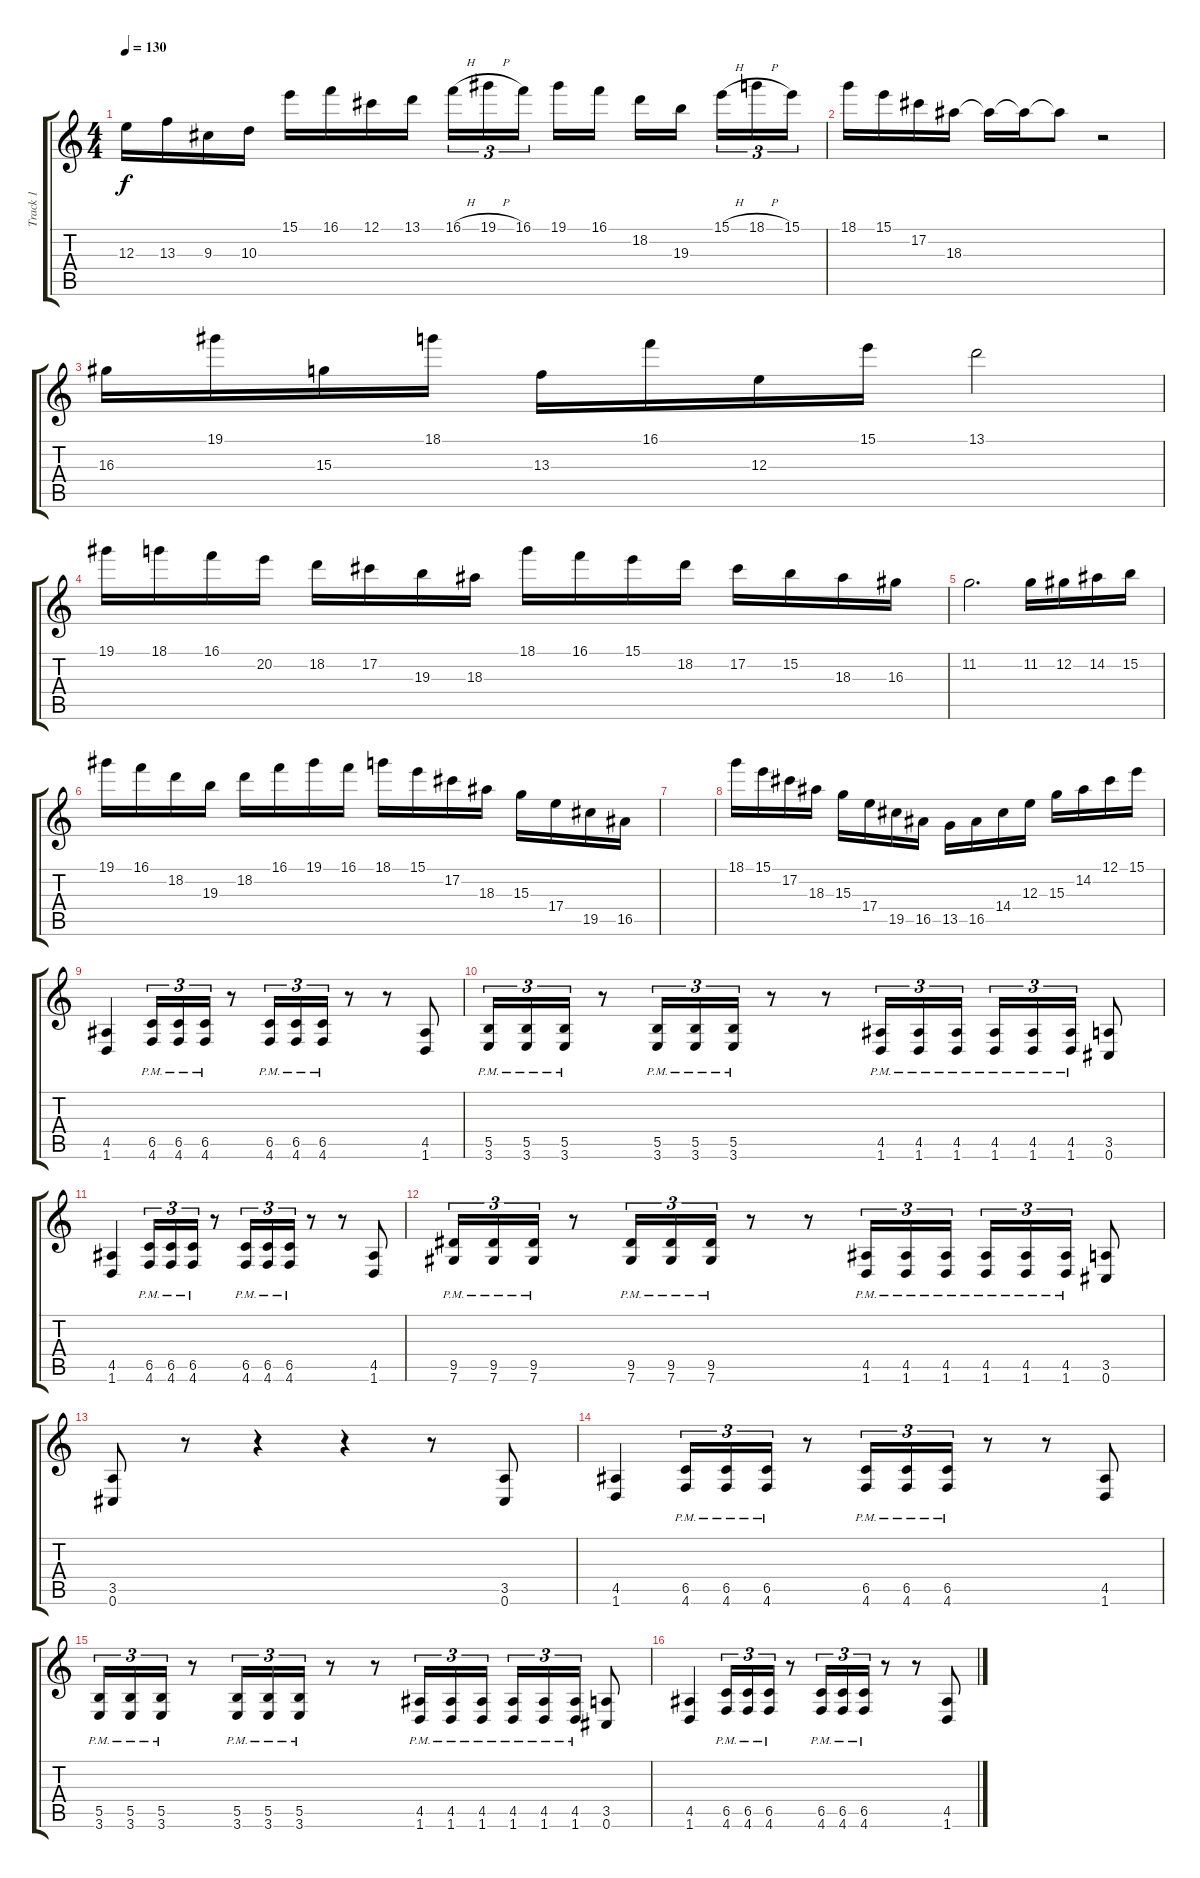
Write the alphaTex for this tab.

\track ("Track 1" "Track 1") {instrument distortionguitar}
\staff {score tabs}
\tuning (Db4 Ab3 E3 B2 Gb2 Db2) {hide}
\ts (4 4)
\tempo 130
\clef g2
\ks c
12.3.16{dy f} 13.3.16 9.3.16 10.3.16 15.1.16 16.1.16 12.1.16 13.1.16 16.1{h}.16{tu (3 2)} 19.1{h}.16{tu (3 2)} 16.1.16{tu (3 2) beam splitsecondary} 19.1.16 16.1.16 18.2.16 19.3.16{beam splitsecondary} 15.1{h}.16{tu (3 2)} 18.1{h}.16{tu (3 2)} 15.1.16{tu (3 2)} |
18.1.16 15.1.16 17.2.16 18.3.16 18.3{t}.16 18.3{t}.16 18.3{t}.8 r.2 |
16.3.16 19.1.16 15.3.16 18.1.16 13.3.16 16.1.16 12.3.16 15.1.16 13.1.2 |
19.1.16 18.1.16 16.1.16 20.2.16 18.2.16 17.2.16 19.3.16 18.3.16 18.1.16 16.1.16 15.1.16 18.2.16 17.2.16 15.2.16 18.3.16 16.3.16 |
11.2.2{d} 11.2.16 12.2.16 14.2.16 15.2.16 |
19.1.16 16.1.16 18.2.16 19.3.16 18.2.16 16.1.16 19.1.16 16.1.16 18.1.16 15.1.16 17.2.16 18.3.16 15.3.16 17.4.16 19.5.16 16.5.16 |
|
18.1.16 15.1.16 17.2.16 18.3.16 15.3.16 17.4.16 19.5.16 16.5.16 13.5.16 16.5.16 14.4.16 12.3.16 15.3.16 14.2.16 12.1.16 15.1.16 |
(4.5 1.6).4 (6.5{pm} 4.6{pm}).16{tu (3 2)} (6.5{pm} 4.6{pm}).16{tu (3 2)} (6.5{pm} 4.6{pm}).16{tu (3 2)} r.8 (6.5{pm} 4.6{pm}).16{tu (3 2)} (6.5{pm} 4.6{pm}).16{tu (3 2)} (6.5{pm} 4.6{pm}).16{tu (3 2)} r.8 r.8 (4.5 1.6).8 |
(5.5{pm} 3.6{pm}).16{tu (3 2)} (5.5{pm} 3.6{pm}).16{tu (3 2)} (5.5{pm} 3.6{pm}).16{tu (3 2)} r.8 (5.5{pm} 3.6{pm}).16{tu (3 2)} (5.5{pm} 3.6{pm}).16{tu (3 2)} (5.5{pm} 3.6{pm}).16{tu (3 2)} r.8 r.8 (4.5{pm} 1.6{pm}).16{tu (3 2)} (4.5{pm} 1.6{pm}).16{tu (3 2)} (4.5{pm} 1.6{pm}).16{tu (3 2)} (4.5{pm} 1.6{pm}).16{tu (3 2)} (4.5{pm} 1.6{pm}).16{tu (3 2)} (4.5{pm} 1.6{pm}).16{tu (3 2)} (3.5 0.6).8 |
(4.5 1.6).4 (6.5{pm} 4.6{pm}).16{tu (3 2)} (6.5{pm} 4.6{pm}).16{tu (3 2)} (6.5{pm} 4.6{pm}).16{tu (3 2)} r.8 (6.5{pm} 4.6{pm}).16{tu (3 2)} (6.5{pm} 4.6{pm}).16{tu (3 2)} (6.5{pm} 4.6{pm}).16{tu (3 2)} r.8 r.8 (4.5 1.6).8 |
(9.5{pm} 7.6{pm}).16{tu (3 2)} (9.5{pm} 7.6{pm}).16{tu (3 2)} (9.5{pm} 7.6{pm}).16{tu (3 2)} r.8 (9.5{pm} 7.6{pm}).16{tu (3 2)} (9.5{pm} 7.6{pm}).16{tu (3 2)} (9.5{pm} 7.6{pm}).16{tu (3 2)} r.8 r.8 (4.5{pm} 1.6{pm}).16{tu (3 2)} (4.5{pm} 1.6{pm}).16{tu (3 2)} (4.5{pm} 1.6{pm}).16{tu (3 2)} (4.5{pm} 1.6{pm}).16{tu (3 2)} (4.5{pm} 1.6{pm}).16{tu (3 2)} (4.5{pm} 1.6{pm}).16{tu (3 2)} (3.5 0.6).8 |
(3.5 0.6).8 r.8 r.4 r.4 r.8 (3.5 0.6).8 |
(4.5 1.6).4 (6.5{pm} 4.6{pm}).16{tu (3 2)} (6.5{pm} 4.6{pm}).16{tu (3 2)} (6.5{pm} 4.6{pm}).16{tu (3 2)} r.8 (6.5{pm} 4.6{pm}).16{tu (3 2)} (6.5{pm} 4.6{pm}).16{tu (3 2)} (6.5{pm} 4.6{pm}).16{tu (3 2)} r.8 r.8 (4.5 1.6).8 |
(5.5{pm} 3.6{pm}).16{tu (3 2)} (5.5{pm} 3.6{pm}).16{tu (3 2)} (5.5{pm} 3.6{pm}).16{tu (3 2)} r.8 (5.5{pm} 3.6{pm}).16{tu (3 2)} (5.5{pm} 3.6{pm}).16{tu (3 2)} (5.5{pm} 3.6{pm}).16{tu (3 2)} r.8 r.8 (4.5{pm} 1.6{pm}).16{tu (3 2)} (4.5{pm} 1.6{pm}).16{tu (3 2)} (4.5{pm} 1.6{pm}).16{tu (3 2)} (4.5{pm} 1.6{pm}).16{tu (3 2)} (4.5{pm} 1.6{pm}).16{tu (3 2)} (4.5{pm} 1.6{pm}).16{tu (3 2)} (3.5 0.6).8 |
(4.5 1.6).4 (6.5{pm} 4.6{pm}).16{tu (3 2)} (6.5{pm} 4.6{pm}).16{tu (3 2)} (6.5{pm} 4.6{pm}).16{tu (3 2)} r.8 (6.5{pm} 4.6{pm}).16{tu (3 2)} (6.5{pm} 4.6{pm}).16{tu (3 2)} (6.5{pm} 4.6{pm}).16{tu (3 2)} r.8 r.8 (4.5 1.6).8
